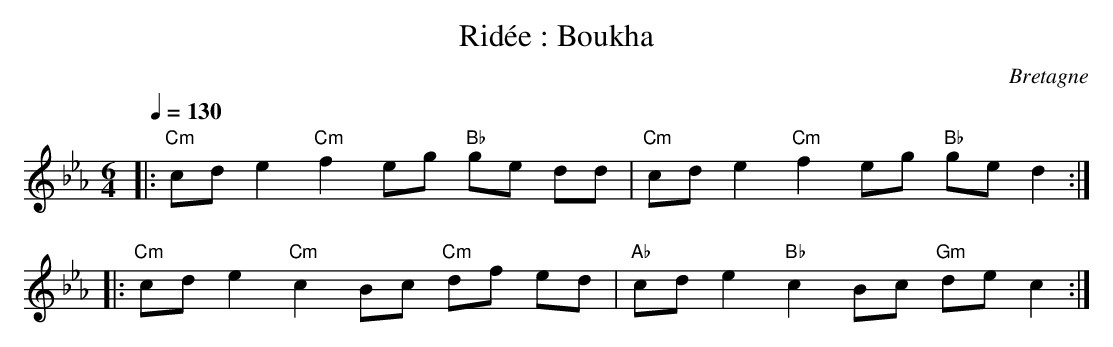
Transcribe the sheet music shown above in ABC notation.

X:1
T:Ridée : Boukha
O:Bretagne
M:6/4
L:1/8
Q:1/4=130
K:Cm
|: "Cm" cd e2 "Cm"f2 eg "Bb"ge dd |"Cm" cd e2 "Cm"f2 eg "Bb"ge d2 ::
"Cm" cd e2 "Cm"c2 Bc "Cm"df ed | "Ab" cd e2 "Bb"c2 Bc "Gm" de c2 :|
